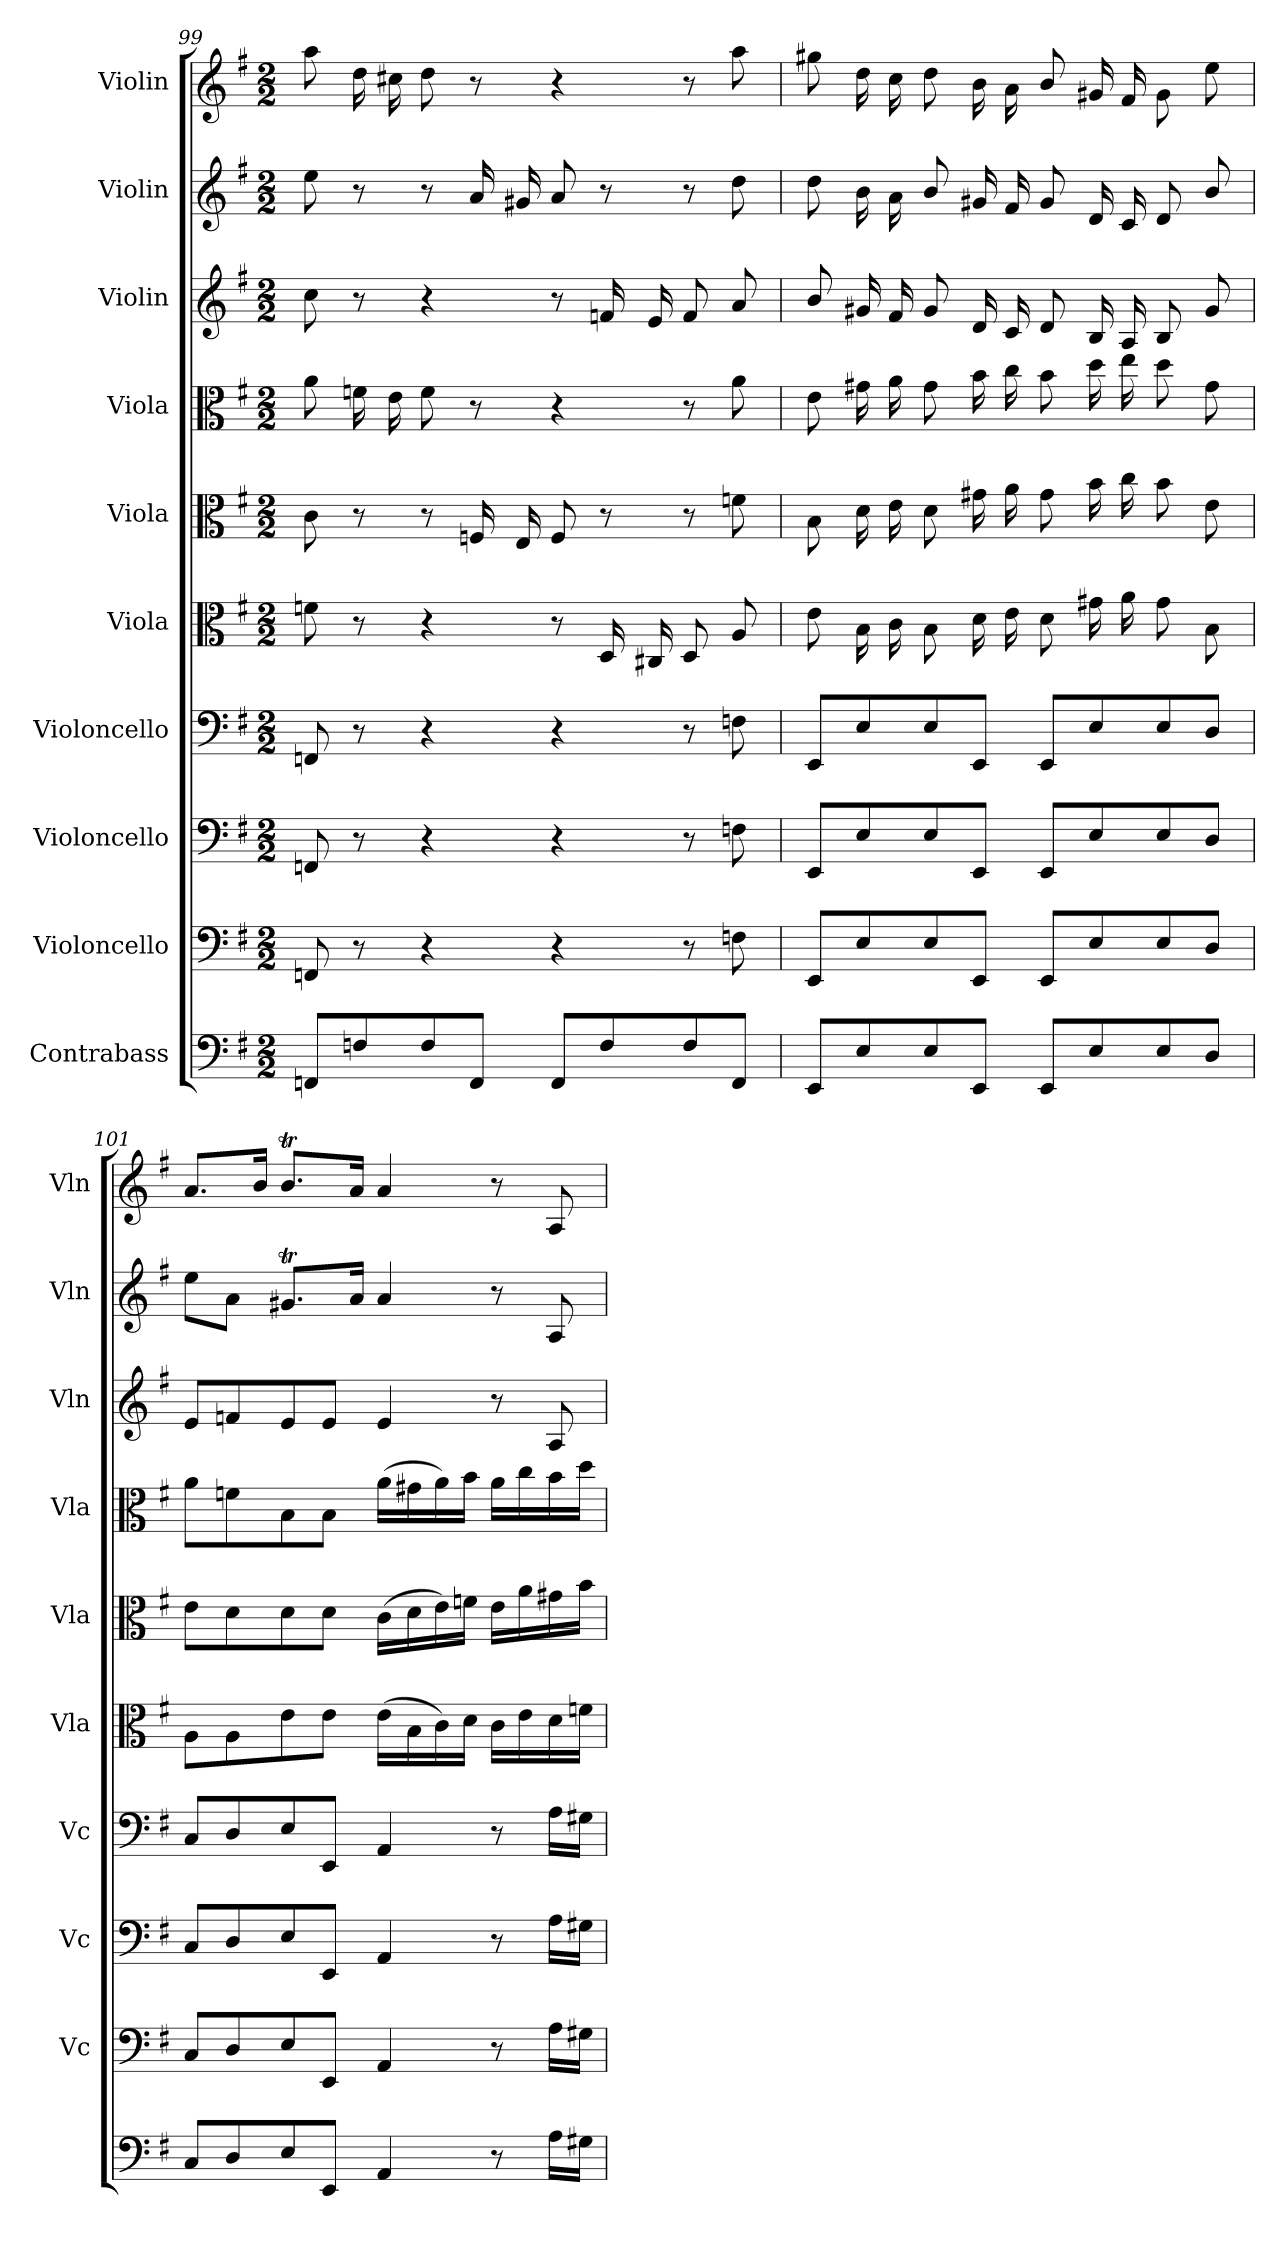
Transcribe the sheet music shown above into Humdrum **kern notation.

**kern	**kern	**kern	**kern	**kern	**kern	**kern	**kern	**kern	**kern
*part10	*part9	*part8	*part7	*part6	*part5	*part4	*part3	*part2	*part1
*staff10	*staff9	*staff8	*staff7	*staff6	*staff5	*staff4	*staff3	*staff2	*staff1
*I"Contrabass	*I"Violoncello	*I"Violoncello	*I"Violoncello	*I"Viola	*I"Viola	*I"Viola	*I"Violin	*I"Violin	*I"Violin
*	*I'Vc	*I'Vc	*I'Vc	*I'Vla	*I'Vla	*I'Vla	*I'Vln	*I'Vln	*I'Vln
*clefF4	*clefF4	*clefF4	*clefF4	*clefC3	*clefC3	*clefC3	*clefG2	*clefG2	*clefG2
*k[f#]	*k[f#]	*k[f#]	*k[f#]	*k[f#]	*k[f#]	*k[f#]	*k[f#]	*k[f#]	*k[f#]
*G:	*G:	*G:	*G:	*G:	*G:	*G:	*G:	*G:	*G:
*M2/2	*M2/2	*M2/2	*M2/2	*M2/2	*M2/2	*M2/2	*M2/2	*M2/2	*M2/2
=99	=99	=99	=99	=99	=99	=99	=99	=99	=99
8FFn/L	8FFn/	8FFn/	8FFn/	8fn\	8c\	8a\	8cc\	8ee\	8aa\
8Fn/	8r	8r	8r	8r	8r	16fn\	8r	8r	16dd\
.	.	.	.	.	.	16e\	.	.	16cc#X\
8F/	4r	4r	4r	4r	8r	8f\	4r	8r	8dd\
8FF/J	.	.	.	.	16Fn/	8r	.	16a/	8r
.	.	.	.	.	16E/	.	.	16g#X/	.
8FF/L	4r	4r	4r	8r	8F/	4r	8r	8a/	4r
8F/	.	.	.	16D/	8r	.	16fn/	8r	.
.	.	.	.	16C#X/	.	.	16e/	.	.
8F/	8r	8r	8r	8D/	8r	8r	8f/	8r	8r
8FF/J	8Fn\	8Fn\	8Fn\	8A/	8fn\	8a\	8a/	8dd\	8aa\
=100	=100	=100	=100	=100	=100	=100	=100	=100	=100
8EE/L	8EE/L	8EE/L	8EE/L	8e\	8B\	8e\	8b/	8dd\	8gg#X\
8E/	8E/	8E/	8E/	16B\	16d\	16g#X\	16g#X/	16b\	16dd\
.	.	.	.	16c\	16e\	16a\	16f#/	16a\	16cc\
8E/	8E/	8E/	8E/	8B\	8d\	8g#\	8g#/	8b/	8dd\
8EE/J	8EE/J	8EE/J	8EE/J	16d\	16g#X\	16b\	16d/	16g#X/	16b\
.	.	.	.	16e\	16a\	16cc\	16c/	16f#/	16a\
8EE/L	8EE/L	8EE/L	8EE/L	8d\	8g#\	8b\	8d/	8g#/	8b/
8E/	8E/	8E/	8E/	16g#X\	16b\	16dd\	16B/	16d/	16g#X/
.	.	.	.	16a\	16cc\	16ee\	16A/	16c/	16f#/
8E/	8E/	8E/	8E/	8g#\	8b\	8dd\	8B/	8d/	8g#\
8D/J	8D/J	8D/J	8D/J	8B\	8e\	8g#\	8g#/	8b/	8ee\
=101	=101	=101	=101	=101	=101	=101	=101	=101	=101
8C/L	8C/L	8C/L	8C/L	8A\L	8e\L	8a\L	8e/L	8ee\L	8.a/L
8D/	8D/	8D/	8D/	8A\	8d\	8fn\	8fn/	8a\J	.
.	.	.	.	.	.	.	.	.	16b/Jk
8E/	8E/	8E/	8E/	8e\	8d\	8B\	8e/	8.g#Xt/L	8.bt/L
8EE/J	8EE/J	8EE/J	8EE/J	8e\J	8d\J	8B\J	8e/J	.	.
.	.	.	.	.	.	.	.	16a/Jk	16a/Jk
4AA/	4AA/	4AA/	4AA/	(16e\LL	(16c\LL	(16a\LL	4e/	4a/	4a/
.	.	.	.	16B\	16d\	16g#X\	.	.	.
.	.	.	.	16c\)	16e\)	16a\)	.	.	.
.	.	.	.	16d\JJ	16fn\JJ	16b\JJ	.	.	.
8r	8r	8r	8r	16c\LL	16e\LL	16a\LL	8r	8r	8r
.	.	.	.	16e\	16a\	16cc\	.	.	.
16A\LL	16A\LL	16A\LL	16A\LL	16d\	16g#X\	16b\	8A/	8A/	8A/
16G#X\JJ	16G#X\JJ	16G#X\JJ	16G#X\JJ	16fn\JJ	16b\JJ	16dd\JJ	.	.	.
=	=	=	=	=	=	=	=	=	=
*-	*-	*-	*-	*-	*-	*-	*-	*-	*-
